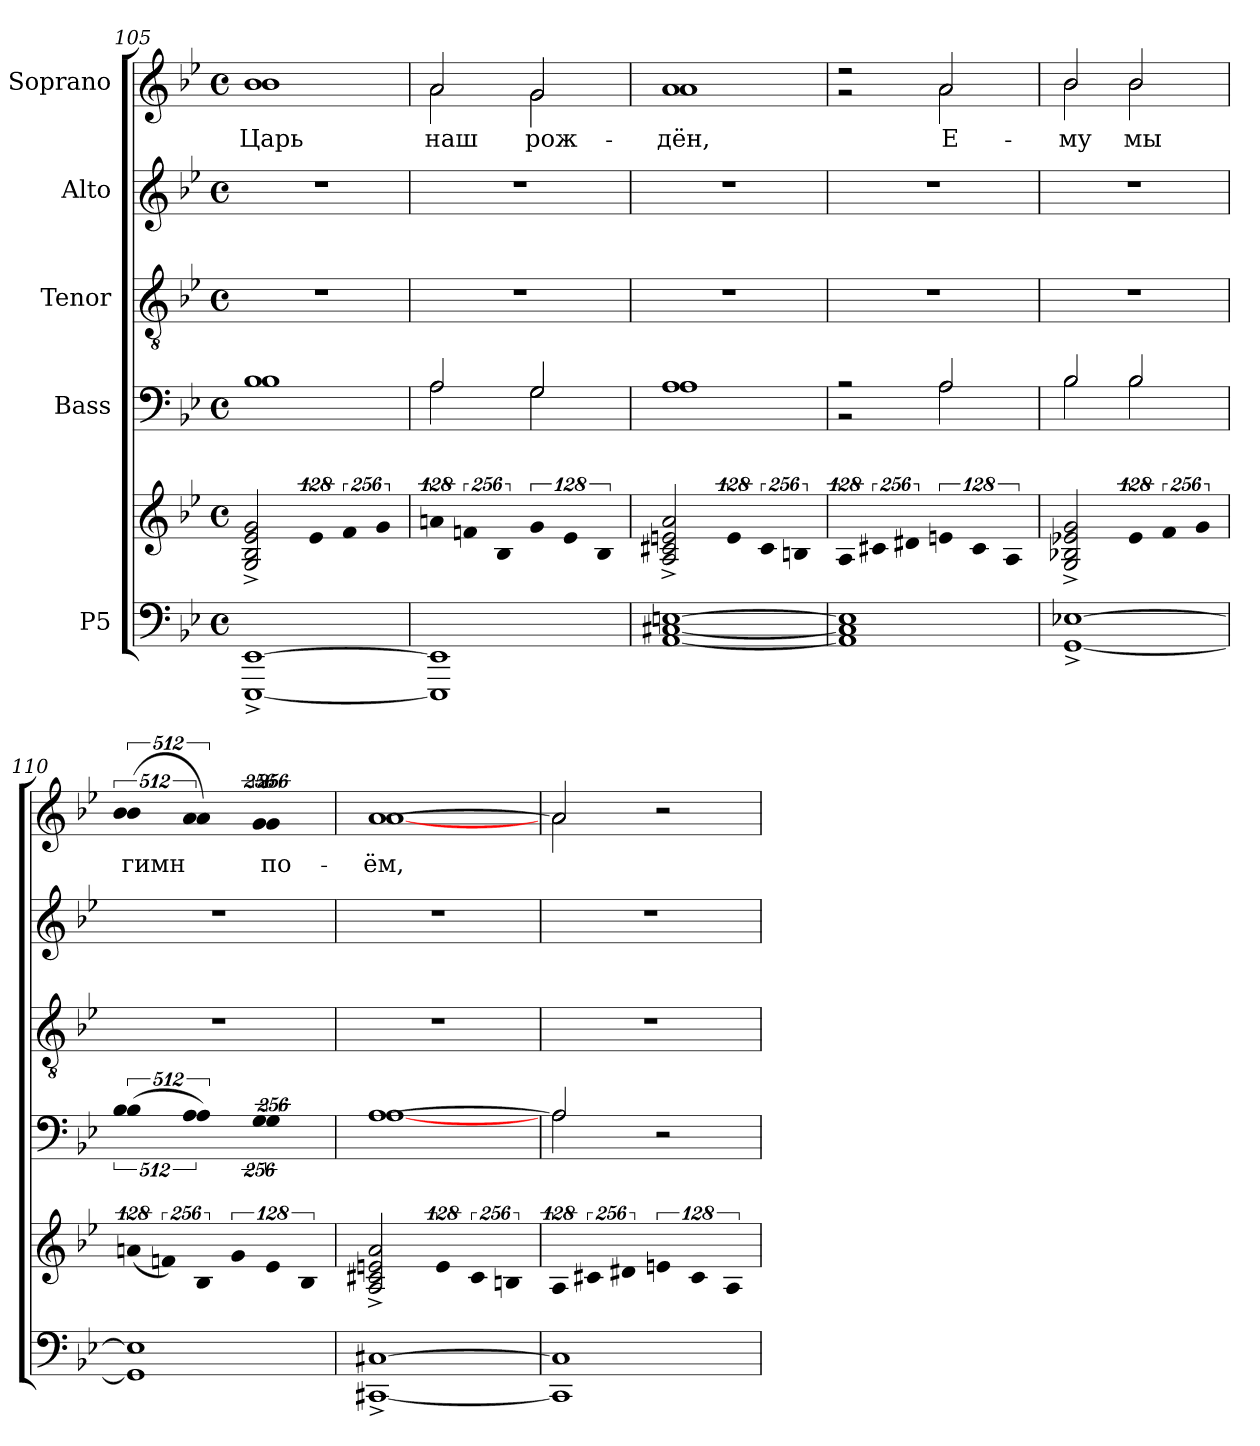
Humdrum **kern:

**kern	**kern	**kern	**kern	**kern	**kern	**text
*part5	*part5	*part4	*part3	*part2	*part1	*part1
*staff6	*staff5	*staff4	*staff3	*staff2	*staff1	*staff1
*I"P5	*	*I"Bass	*I"Tenor	*I"Alto	*I"Soprano	*
*clefF4	*clefG2	*clefF4	*clefGv2	*clefG2	*clefG2	*
*	*	*	*ITrd7c12	*	*	*
*k[b-e-]	*k[b-e-]	*k[b-e-]	*k[b-e-]	*k[b-e-]	*k[b-e-]	*
*B-:	*B-:	*B-:	*B-:	*B-:	*B-:	*
*M4/4	*M4/4	*M4/4	*M4/4	*M4/4	*M4/4	*
*met(c)	*met(c)	*met(c)	*met(c)	*met(c)	*met(c)	*
=105	=105	=105	=105	=105	=105	=105
*	*	*^	*	*	*	*
!	!	!	!	!	!	!	!LO:LY:b:color=#000000
*	*	*	*	*	*	*^	*
[1EEE-i^ [1EE-i^	2Gi/^ 2B-i^ 2e-i^ 2gi^	1B-i	1B-i	1r	1r	1b-i	1b-i	Царь
!	!LO:N:vis=4	!	!	!	!	!	!	!
.	512%85e-i/	.	.	.	.	.	.	.
!	!LO:N:vis=4	!	!	!	!	!	!	!
.	1024%171fi/	.	.	.	.	.	.	.
!	!LO:N:vis=4	!	!	!	!	!	!	!
.	1024%171gi/	.	.	.	.	.	.	.
=106	=106	=106	=106	=106	=106	=106	=106	=106
!	!LO:N:vis=4	!	!	!	!	!	!	!
!	!	!	!	!	!	!	!	!LO:LY:b:color=#000000
1EEE-i] 1EE-i]	512%85ani/	2Ai/	2Ai\	1r	1r	2ai/	2ai\	наш
!	!LO:N:vis=4	!	!	!	!	!	!	!
.	1024%171fni/	.	.	.	.	.	.	.
!	!LO:N:vis=4	!	!	!	!	!	!	!
.	1024%171B-i/	.	.	.	.	.	.	.
!	!LO:N:vis=4	!	!	!	!	!	!	!
!	!	!	!	!	!	!	!	!LO:LY:b:color=#000000
.	512%85gi/	2Gi/	2Gi\	.	.	2gi/	2gi\	рож-
!	!LO:N:vis=4	!	!	!	!	!	!	!
.	1024%171e-i/	.	.	.	.	.	.	.
!	!LO:N:vis=4	!	!	!	!	!	!	!
.	1024%171B-i/	.	.	.	.	.	.	.
=107	=107	=107	=107	=107	=107	=107	=107	=107
!	!	!	!	!	!	!	!	!LO:LY:b:color=#000000
[1AAi [1C#Xi [1Eni	2Ai/^ 2c#Xi^ 2eni^ 2ai^	1Ai	1Ai	1r	1r	1ai	1ai	-дён,
!	!LO:N:vis=4	!	!	!	!	!	!	!
.	512%85ei/	.	.	.	.	.	.	.
!	!LO:N:vis=4	!	!	!	!	!	!	!
.	1024%171c#i/	.	.	.	.	.	.	.
!	!LO:N:vis=4	!	!	!	!	!	!	!
.	1024%171Bni/	.	.	.	.	.	.	.
=108	=108	=108	=108	=108	=108	=108	=108	=108
!	!LO:N:vis=4	!	!	!	!	!	!	!
1AAi] 1C#i] 1Ei]	512%85Ai/	2r	2r	1r	1r	2r	2r	.
!	!LO:N:vis=4	!	!	!	!	!	!	!
.	1024%171c#Xi/	.	.	.	.	.	.	.
!	!LO:N:vis=4	!	!	!	!	!	!	!
.	1024%171d#Xi/	.	.	.	.	.	.	.
!	!LO:N:vis=4	!	!	!	!	!	!	!
!	!	!	!	!	!	!	!	!LO:LY:b:color=#000000
.	512%85eni/	2Ai/	2Ai\	.	.	2ai/	2ai\	Е-
!	!LO:N:vis=4	!	!	!	!	!	!	!
.	1024%171c#i/	.	.	.	.	.	.	.
!	!LO:N:vis=4	!	!	!	!	!	!	!
.	1024%171Ai/	.	.	.	.	.	.	.
!!LO:LB:g=z	!!
=109	=109	=109	=109	=109	=109	=109	=109	=109
!	!	!	!	!	!	!	!	!LO:LY:b:color=#000000
[1GGi^ [1E-Xi^	2Gi/^ 2B-Xi^ 2e-Xi^ 2gi^	2B-i/	2B-i\	1r	1r	2b-i/	2b-i\	-му
!	!LO:N:vis=4	!	!	!	!	!	!	!
!	!	!	!	!	!	!	!	!LO:LY:b:color=#000000
.	512%85e-i/	2B-i/	2B-i\	.	.	2b-i/	2b-i\	мы
!	!LO:N:vis=4	!	!	!	!	!	!	!
.	1024%171fi/	.	.	.	.	.	.	.
!	!LO:N:vis=4	!	!	!	!	!	!	!
.	1024%171gi/	.	.	.	.	.	.	.
=110	=110	=110	=110	=110	=110	=110	=110	=110
!	!LO:N:vis=4	!LO:N:vis=2	!LO:N:vis=2	!	!	!LO:N:vis=2	!	!
!	!	!	!	!	!	!	!LO:N:vis=2	!LO:LY:b:color=#000000
1GGi] 1E-i]	(512%85ani/	(1024%341B-i/	1024%341B-i\	1r	1r	(1024%341b-i/	1024%341b-i\	гимн
!	!LO:N:vis=4	!	!	!	!	!	!	!
.	1024%171fni/)	.	.	.	.	.	.	.
!	!LO:N:vis=4	!LO:N:vis=2	!LO:N:vis=2	!	!	!LO:N:vis=2	!LO:N:vis=2	!
.	1024%171B-i/	1024%341Ai/)	1024%341Ai\	.	.	1024%341ai/)	1024%341ai\	.
!	!LO:N:vis=4	!	!	!	!	!	!	!
.	512%85gi/	.	.	.	.	.	.	.
!	!LO:N:vis=4	!LO:N:vis=2	!LO:N:vis=2	!	!	!LO:N:vis=2	!	!
!	!	!	!	!	!	!	!LO:N:vis=2	!LO:LY:b:color=#000000
.	1024%171e-i/	512%171Gi/	512%171Gi\	.	.	512%171gi/	512%171gi\	по-
!	!LO:N:vis=4	!	!	!	!	!	!	!
.	1024%171B-i/	.	.	.	.	.	.	.
=111	=111	=111	=111	=111	=111	=111	=111	=111
!	!	!	!	!	!	!	!	!LO:LY:b:color=#000000
[1CC#Xi^ [1C#Xi^	2Ai/^ 2c#Xi^ 2eni^ 2ai^	[1Ai	[1Ai	1r	1r	[1ai	[1ai	-ём,
!	!LO:N:vis=4	!	!	!	!	!	!	!
.	512%85ei/	.	.	.	.	.	.	.
!	!LO:N:vis=4	!	!	!	!	!	!	!
.	1024%171c#i/	.	.	.	.	.	.	.
!	!LO:N:vis=4	!	!	!	!	!	!	!
.	1024%171Bni/	.	.	.	.	.	.	.
=112	=112	=112	=112	=112	=112	=112	=112	=112
!	!LO:N:vis=4	!	!	!	!	!	!	!
1CC#i] 1C#i]	512%85Ai/	2Ai/]	2Ai\	1r	1r	2ai/]	2ai\	.
!	!LO:N:vis=4	!	!	!	!	!	!	!
.	1024%171c#Xi/	.	.	.	.	.	.	.
!	!LO:N:vis=4	!	!	!	!	!	!	!
.	1024%171d#Xi/	.	.	.	.	.	.	.
!	!LO:N:vis=4	!	!	!	!	!	!	!
.	512%85eni/	2r	2ryy	.	.	2r	2ryy	.
!	!LO:N:vis=4	!	!	!	!	!	!	!
.	1024%171c#i/	.	.	.	.	.	.	.
!	!LO:N:vis=4	!	!	!	!	!	!	!
.	1024%171Ai/	.	.	.	.	.	.	.
*	*	*v	*v	*	*	*v	*v	*
=	=	=	=	=	=	=
*-	*-	*-	*-	*-	*-	*-
